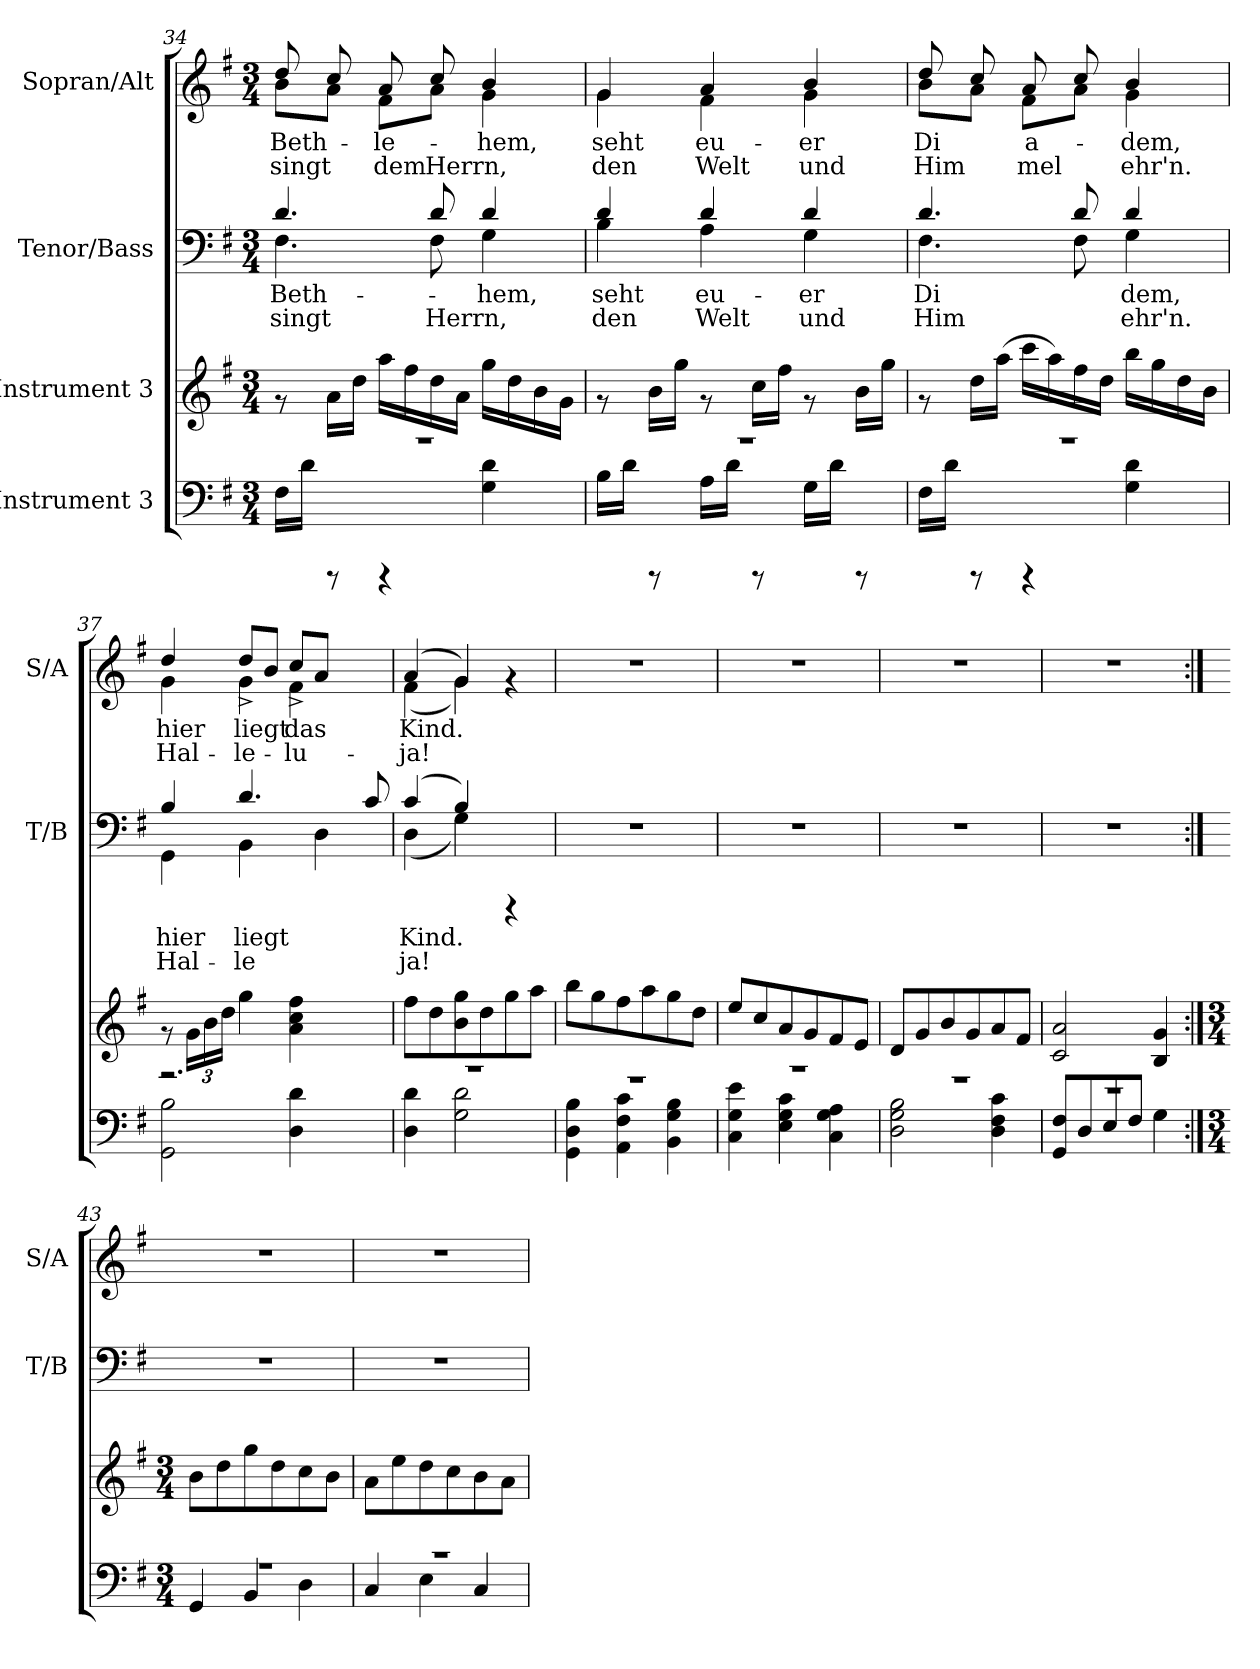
**kern	**kern	**kern	**text	**text	**kern	**text	**text
*part4	*part3	*part2	*part2	*part2	*part1	*part1	*part1
*staff4	*staff3	*staff2	*staff2	*staff2	*staff1	*staff1	*staff1
*I"Instrument 3	*I"Instrument 3	*I"Tenor/Bass	*	*	*I"Sopran/Alt	*	*
*	*	*I'T/B	*	*	*I'S/A	*	*
*clefF4	*clefG2	*clefF4	*	*	*clefG2	*	*
*k[f#]	*k[f#]	*k[f#]	*	*	*k[f#]	*	*
*G:	*G:	*G:	*	*	*G:	*	*
*M3/4	*M3/4	*M3/4	*	*	*M3/4	*	*
=34	=34	=34	=34	=34	=34	=34	=34
*^	*	*^	*	*	*	*	*
!	!	!	!	!	!LO:LY:a:rj	!LO:LY:a:rj	!	!LO:LY:b:rj	!LO:LY:b:rj
*	*	*	*	*	*	*	*^	*	*
2.r	16F#\L	8rf	4.d/	4.F#\	Beth-	-singt	8dd/L	8b\L	Beth-	-singt
.	16d\J	.	.	.	.	.	.	.	.	.
!	!	!	!	!	!	!	!	!	!LO:LY:b:rj	!LO:LY:b:rj
.	8rCCC	16a\L	.	.	.	.	8cc/	8a\J	.	-
.	.	16dd\J	.	.	.	.	.	.	.	.
!	!	!	!	!	!	!	!	!	!LO:LY:b:rj	!LO:LY:b:rj
.	4rCCC	16aa\L	.	.	.	.	8a/	8f#\L	-le-	-dem
.	.	16ff#\	.	.	.	.	.	.	.	.
!	!	!	!	!	!LO:LY:a:rj	!LO:LY:a:rj	!	!	!LO:LY:b:rj	!LO:LY:b:rj
.	.	16dd\	8d/	8F#\	.	Herrn,	8cc/	8a\J	.	Herrn,
.	.	16a\J	.	.	.	.	.	.	.	.
!	!	!	!	!	!LO:LY:a:rj	!LO:LY:a:rj	!	!	!LO:LY:b:rj	!LO:LY:b:rj
.	4G\ 4d\	16gg\L	4G\	4d/	hem,	.	4b/	4g\	hem,	.
.	.	16dd\	.	.	.	.	.	.	.	.
.	.	16b\	.	.	.	.	.	.	.	.
.	.	16g\J	.	.	.	.	.	.	.	.
=35	=35	=35	=35	=35	=35	=35	=35	=35	=35	=35
!	!	!	!	!	!LO:LY:a:rj	!LO:LY:a:rj	!	!	!LO:LY:b:rj	!LO:LY:b:rj
2.r	16B\L	8rf	4d/	4B\	seht	den	4g/	4g\	seht	den
.	16d\J	.	.	.	.	.	.	.	.	.
.	8rCCC	16b\L	.	.	.	.	.	.	.	.
.	.	16gg\J	.	.	.	.	.	.	.	.
!	!	!	!	!	!LO:LY:a:rj	!LO:LY:a:rj	!	!	!LO:LY:b:rj	!LO:LY:b:rj
.	16A\L	8rf	4d/	4A\	eu-	-Welt	4a/	4f#\	eu-	-Welt
.	16d\J	.	.	.	.	.	.	.	.	.
.	8rCCC	16cc\L	.	.	.	.	.	.	.	.
.	.	16ff#\J	.	.	.	.	.	.	.	.
!	!	!	!	!	!LO:LY:a:rj	!LO:LY:a:rj	!	!	!LO:LY:b:rj	!LO:LY:b:rj
.	16G\L	8rf	4d/	4G\	er	und	4b/	4g\	er	und
.	16d\J	.	.	.	.	.	.	.	.	.
.	8rCCC	16b\L	.	.	.	.	.	.	.	.
.	.	16gg\J	.	.	.	.	.	.	.	.
=36	=36	=36	=36	=36	=36	=36	=36	=36	=36	=36
!	!	!	!	!	!LO:LY:a:rj	!LO:LY:a:rj	!	!	!LO:LY:b:rj	!LO:LY:b:rj
2.r	16F#\L	8rf	4.d/	4.F#\	Di-	-Him-	8dd/L	8b\L	Di-	-Him-
.	16d\J	.	.	.	.	.	.	.	.	.
!	!	!	!	!	!	!	!	!	!LO:LY:b:rj	!LO:LY:b:rj
.	8rCCC	16dd\L	.	.	.	.	8cc/	8a\J	--	--
.	.	(<16aa\J	.	.	.	.	.	.	.	.
!	!	!	!	!	!	!	!	!	!LO:LY:b:rj	!LO:LY:b:rj
.	4rCCC	16ccc\L	.	.	.	.	8a/	8f#\L	-a-	-mel
.	.	16aa\)	.	.	.	.	.	.	.	.
!	!	!	!	!	!LO:LY:a:rj	!LO:LY:a:rj	!	!	!LO:LY:b:rj	!LO:LY:b:rj
.	.	16ff#\	8d/	8F#\	--	-	8cc/	8a\J	.	.
.	.	16dd\J	.	.	.	.	.	.	.	.
!	!	!	!	!	!LO:LY:a:rj	!LO:LY:a:rj	!	!	!LO:LY:b:rj	!LO:LY:b:rj
.	4G\ 4d\	16bb\L	4d/	4G\	dem,	ehr'n.	4b/	4g\	dem,	ehr'n.
.	.	16gg\	.	.	.	.	.	.	.	.
.	.	16dd\	.	.	.	.	.	.	.	.
.	.	16b\J	.	.	.	.	.	.	.	.
!!LO:LB:g=z	!!
=37	=37	=37	=37	=37	=37	=37	=37	=37	=37	=37
!	!	!	!	!	!LO:LY:a:rj	!LO:LY:a:rj	!	!	!LO:LY:b:rj	!LO:LY:b:rj
2.r	2B\ 2GG\	8rf	4B/	4GG\	hier	Hal-	4dd/	4g\	hier	Hal-
.	.	24g\L	.	.	.	.	.	.	.	.
.	.	24b\	.	.	.	.	.	.	.	.
.	.	24dd\J	.	.	.	.	.	.	.	.
!	!	!	!	!	!LO:LY:a:rj	!LO:LY:a:rj	!	!	!LO:LY:b:rj	!LO:LY:b:rj
.	.	4gg\	4.d/	4BB\	-liegt	le-	4g\	8dd^>/L	-liegt	le-
!	!	!	!	!	!	!	!	!	!LO:LY:b:rj	!LO:LY:b:rj
.	.	.	.	.	.	.	.	8b/J	--	-
!	!	!	!	!	!	!	!	!	!LO:LY:b:rj	!LO:LY:b:rj
.	4d\ 4D\	4ff#\ 4a\ 4cc\	.	2ryy	.	.	4f#\	8cc^>/L	das	lu-
!	!	!	!	!	!	!	!	!	!LO:LY:b:rj	!LO:LY:b:rj
.	.	.	4D\	.	.	.	.	8a/J	-	-
4ryy	4ryy	4ryy	.	.	.	.	4ryy	4ryy	.	.
!	!	!	!	!	!LO:LY:a:rj	!LO:LY:a:rj	!	!	!	!
.	.	.	8c/	.	-	-	.	.	.	.
=38	=38	=38	=38	=38	=38	=38	=38	=38	=38	=38
!	!	!	!	!	!LO:LY:a:rj	!LO:LY:a:rj	!	!	!LO:LY:b:rj	!LO:LY:b:rj
2.r	4D\ 4d\	8ff#\L	(>4c/	(<4D\	-Kind.	ja!	(>4a/	(<4f#\	-Kind.	ja!
.	.	8dd\	.	.	.	.	.	.	.	.
!	!	!	!	!	!LO:LY:a:rj	!LO:LY:a:rj	!	!	!LO:LY:b:rj	!LO:LY:b:rj
.	2d\ 2G\	8b\ 8gg\	4B/)	4G\)	.	.	4g/)	4g\)	.	.
.	.	8dd\	.	.	.	.	.	.	.	.
.	.	8gg\	4rCCC	4ryy	.	.	4rf	4ryy	.	.
.	.	8aa\J	.	.	.	.	.	.	.	.
*	*	*	*v	*v	*	*	*	*	*	*
*	*	*	*	*	*	*v	*v	*	*
=39	=39	=39	=39	=39	=39	=39	=39	=39
2.r	4D\ 4GG\ 4B\	8bb\L	2.r	.	.	2.r	.	.
.	.	8gg\	.	.	.	.	.	.
.	4F#\ 4AA\ 4c\	8ff#\	.	.	.	.	.	.
.	.	8aa\	.	.	.	.	.	.
.	4B\ 4G\ 4BB\	8gg\	.	.	.	.	.	.
.	.	8dd\J	.	.	.	.	.	.
=40	=40	=40	=40	=40	=40	=40	=40	=40
2.r	4G\ 4C\ 4e\	8ee/L	2.r	.	.	2.r	.	.
.	.	8cc/	.	.	.	.	.	.
.	4G\ 4E\ 4c\	8a/	.	.	.	.	.	.
.	.	8g/	.	.	.	.	.	.
.	4A\ 4G\ 4C\	8f#/	.	.	.	.	.	.
.	.	8e/J	.	.	.	.	.	.
=41	=41	=41	=41	=41	=41	=41	=41	=41
2.r	2G\ 2D\ 2B\	8d/L	2.r	.	.	2.r	.	.
.	.	8g/	.	.	.	.	.	.
.	.	8b/	.	.	.	.	.	.
.	.	8g/	.	.	.	.	.	.
.	4c\ 4F#\ 4D\	8a/	.	.	.	.	.	.
.	.	8f#/J	.	.	.	.	.	.
=42	=42	=42	=42	=42	=42	=42	=42	=42
2.r	8GG/ 8F#/L	2c/ 2a/	2.r	.	.	2.r	.	.
.	8D/	.	.	.	.	.	.	.
.	8E/	.	.	.	.	.	.	.
.	8F#/J	.	.	.	.	.	.	.
.	4G\	4g/ 4B/	.	.	.	.	.	.
!!LO:PB:g=z
=43:|!	=43:|!	=43:|!	=43:|!	=43:|!	=43:|!	=43:|!	=43:|!	=43:|!
*M3/4	*	*M3/4	*	*	*	*	*	*
2.r	4GG/	8b\L	2.r	.	.	2.r	.	.
.	.	8dd\	.	.	.	.	.	.
.	4BB/	8gg\	.	.	.	.	.	.
.	.	8dd\	.	.	.	.	.	.
.	4D\	8cc\	.	.	.	.	.	.
.	.	8b\J	.	.	.	.	.	.
=44	=44	=44	=44	=44	=44	=44	=44	=44
2.r	4C/	8a\L	2.r	.	.	2.r	.	.
.	.	8ee\	.	.	.	.	.	.
.	4E\	8dd\	.	.	.	.	.	.
.	.	8cc\	.	.	.	.	.	.
.	4C/	8b\	.	.	.	.	.	.
.	.	8a\J	.	.	.	.	.	.
*v	*v	*	*	*	*	*	*	*
=	=	=	=	=	=	=	=
*-	*-	*-	*-	*-	*-	*-	*-
